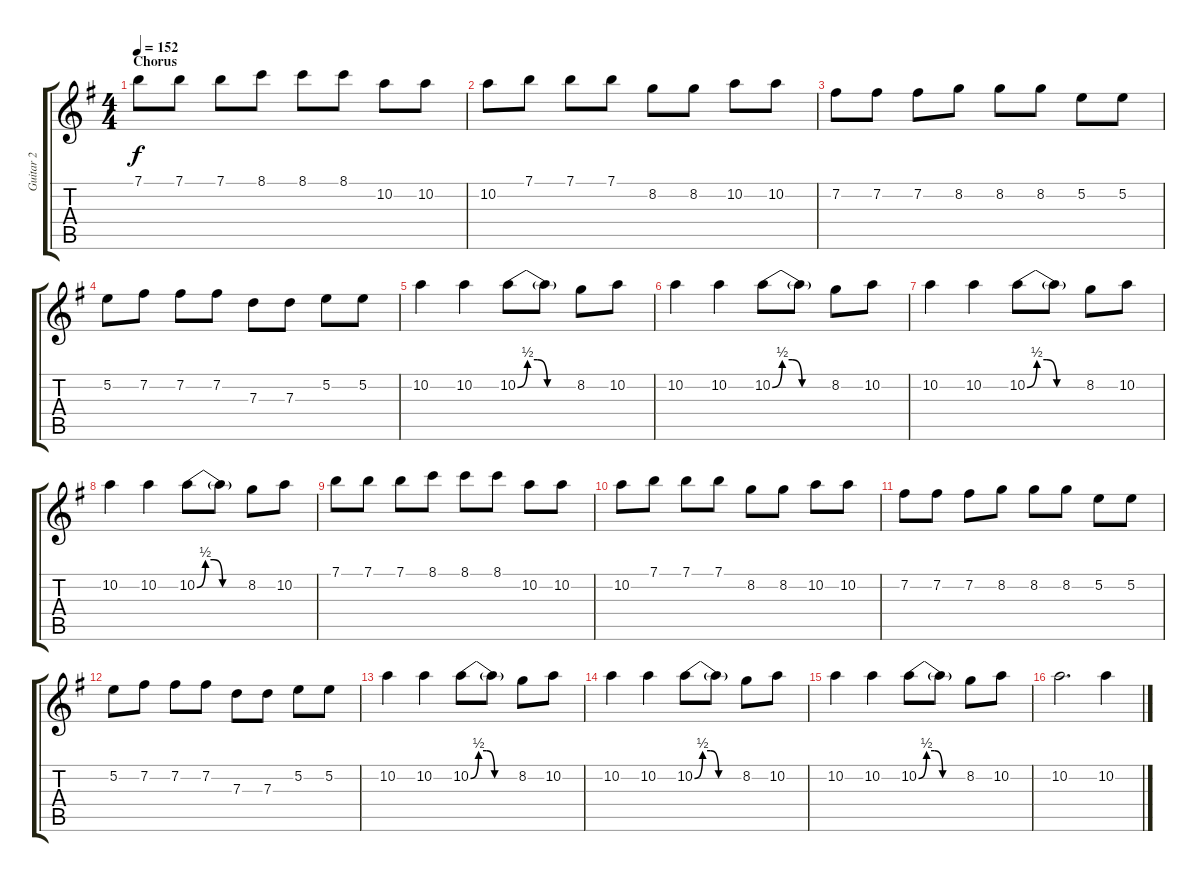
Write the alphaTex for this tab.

\track ("Guitar 2" "Guitar 2") {instrument overdrivenguitar}
\staff {score tabs}
\tuning (E4 B3 G3 D3 A2 E2) {hide}
\ts (4 4)
\section ("" "Chorus")
\tempo 152
\clef g2
\ks eminor
7.1.8{dy f} 7.1.8 7.1.8 8.1.8 8.1.8 8.1.8 10.2.8 10.2.8 |
10.2.8 7.1.8 7.1.8 7.1.8 8.2.8 8.2.8 10.2.8 10.2.8 |
7.2.8 7.2.8 7.2.8 8.2.8 8.2.8 8.2.8 5.2.8 5.2.8 |
5.2.8 7.2.8 7.2.8 7.2.8 7.3.8 7.3.8 5.2.8 5.2.8 |
10.2.4 10.2.4 10.2{be (custom 0 0 10 2 20 2 30 0 60 0)}.8 10.2{t}.8 8.2.8 10.2.8 |
10.2.4 10.2.4 10.2{be (custom 0 0 10 2 20 2 30 0 60 0)}.8 10.2{t}.8 8.2.8 10.2.8 |
10.2.4 10.2.4 10.2{be (custom 0 0 10 2 20 2 30 0 60 0)}.8 10.2{t}.8 8.2.8 10.2.8 |
10.2.4 10.2.4 10.2{be (custom 0 0 10 2 20 2 30 0 60 0)}.8 10.2{t}.8 8.2.8 10.2.8 |
7.1.8 7.1.8 7.1.8 8.1.8 8.1.8 8.1.8 10.2.8 10.2.8 |
10.2.8 7.1.8 7.1.8 7.1.8 8.2.8 8.2.8 10.2.8 10.2.8 |
7.2.8 7.2.8 7.2.8 8.2.8 8.2.8 8.2.8 5.2.8 5.2.8 |
5.2.8 7.2.8 7.2.8 7.2.8 7.3.8 7.3.8 5.2.8 5.2.8 |
10.2.4 10.2.4 10.2{be (custom 0 0 10 2 20 2 30 0 60 0)}.8 10.2{t}.8 8.2.8 10.2.8 |
10.2.4 10.2.4 10.2{be (custom 0 0 10 2 20 2 30 0 60 0)}.8 10.2{t}.8 8.2.8 10.2.8 |
10.2.4 10.2.4 10.2{be (custom 0 0 10 2 20 2 30 0 60 0)}.8 10.2{t}.8 8.2.8 10.2.8 |
10.2.2{d} 10.2.4
